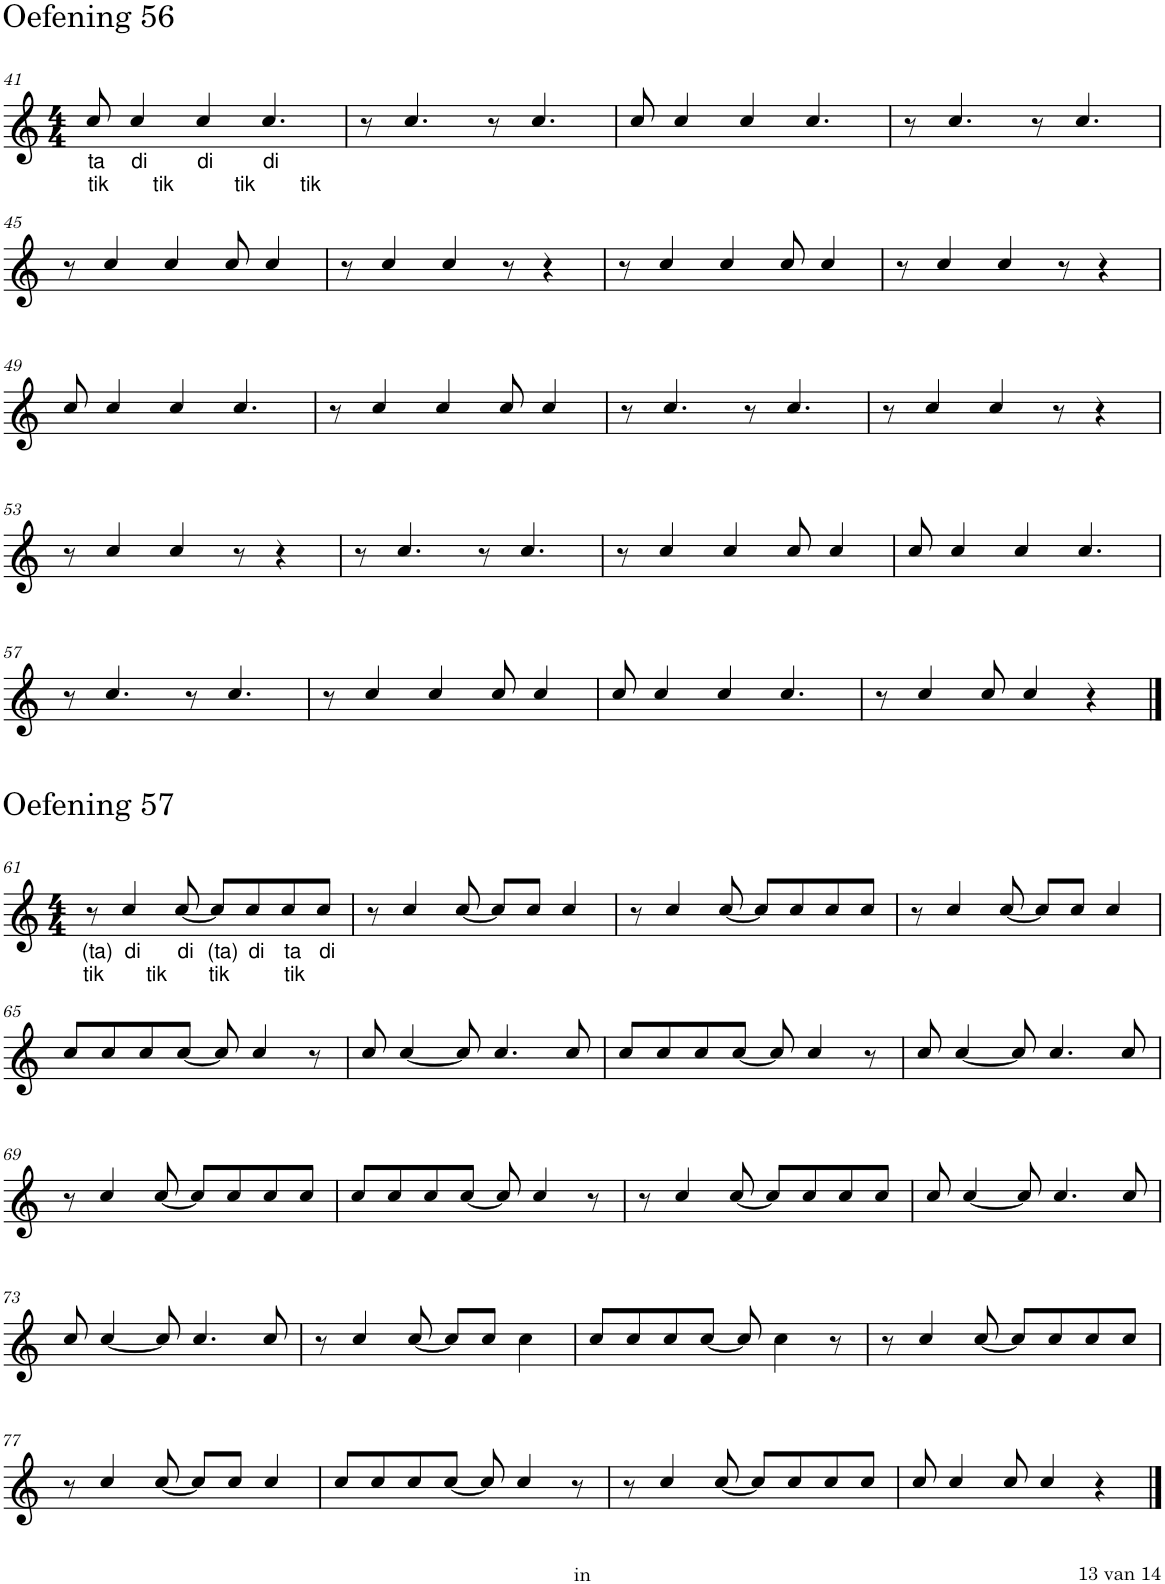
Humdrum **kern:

**kern
*part1
*staff1
*I"Piano
*I'Pno.
!!LO:PB:g=z
*clefG2
*k[]
*M4/4
=41
!LO:TX:a:t=Oefening 56
!LO:TX:b:t=ta
!LO:TX:b:t=tik
8cc/
!LO:TX:b:t=di
!LO:TX:b:t=tik
4cc/
!LO:TX:b:t=di
!LO:TX:b:t=tik
4cc/
!LO:TX:b:t=di
!LO:TX:b:t=tik
4.cc/
=42
8r
4.cc/
8r
4.cc/
=43
8cc/
4cc/
4cc/
4.cc/
=44
8r
4.cc/
8r
4.cc/
!!LO:LB:g=z
=45
8r
4cc/
4cc/
8cc/
4cc/
=46
8r
4cc/
4cc/
8r
4r
=47
8r
4cc/
4cc/
8cc/
4cc/
=48
8r
4cc/
4cc/
8r
4r
!!LO:LB:g=z
=49
8cc/
4cc/
4cc/
4.cc/
=50
8r
4cc/
4cc/
8cc/
4cc/
=51
8r
4.cc/
8r
4.cc/
=52
8r
4cc/
4cc/
8r
4r
!!LO:LB:g=z
=53
8r
4cc/
4cc/
8r
4r
=54
8r
4.cc/
8r
4.cc/
=55
8r
4cc/
4cc/
8cc/
4cc/
=56
8cc/
4cc/
4cc/
4.cc/
!!LO:LB:g=z
=57
8r
4.cc/
8r
4.cc/
=58
8r
4cc/
4cc/
8cc/
4cc/
=59
8cc/
4cc/
4cc/
4.cc/
=60
8r
4cc/
8cc/
4cc/
4r
!!LO:LB:g=z
==61
*M4/4
!LO:TX:a:t=Oefening 57
!LO:TX:b:t=(ta)
!LO:TX:b:t=tik
8r
!LO:TX:b:t=di
!LO:TX:b:t=tik
4cc/
!LO:TX:b:t=di
[8cc/
!LO:TX:b:t=(ta)
!LO:TX:b:t=tik
8cc/L]
!LO:TX:b:t=di
8cc/
!LO:TX:b:t=ta
!LO:TX:b:t=tik
8cc/
!LO:TX:b:t=di
8cc/J
=62
8r
4cc/
[8cc/
8cc/L]
8cc/J
4cc/
=63
8r
4cc/
[8cc/
8cc/L]
8cc/
8cc/
8cc/J
=64
8r
4cc/
[8cc/
8cc/L]
8cc/J
4cc/
!!LO:LB:g=z
=65
8cc/L
8cc/
8cc/
[8cc/J
8cc/]
4cc/
8r
=66
8cc/
[4cc/
8cc/]
4.cc/
8cc/
=67
8cc/L
8cc/
8cc/
[8cc/J
8cc/]
4cc/
8r
=68
8cc/
[4cc/
8cc/]
4.cc/
8cc/
!!LO:LB:g=z
=69
8r
4cc/
[8cc/
8cc/L]
8cc/
8cc/
8cc/J
=70
8cc/L
8cc/
8cc/
[8cc/J
8cc/]
4cc/
8r
=71
8r
4cc/
[8cc/
8cc/L]
8cc/
8cc/
8cc/J
=72
8cc/
[4cc/
8cc/]
4.cc/
8cc/
!!LO:LB:g=z
=73
8cc/
[4cc/
8cc/]
4.cc/
8cc/
=74
8r
4cc/
[8cc/
8cc/L]
8cc/J
4cc\
=75
8cc/L
8cc/
8cc/
[8cc/J
8cc/]
4cc\
8r
=76
8r
4cc/
[8cc/
8cc/L]
8cc/
8cc/
8cc/J
!!LO:LB:g=z
=77
8r
4cc/
[8cc/
8cc/L]
8cc/J
4cc/
=78
8cc/L
8cc/
8cc/
[8cc/J
8cc/]
4cc/
8r
=79
8r
4cc/
[8cc/
8cc/L]
8cc/
8cc/
8cc/J
=80
8cc/
4cc/
8cc/
4cc/
4r
==
*-
